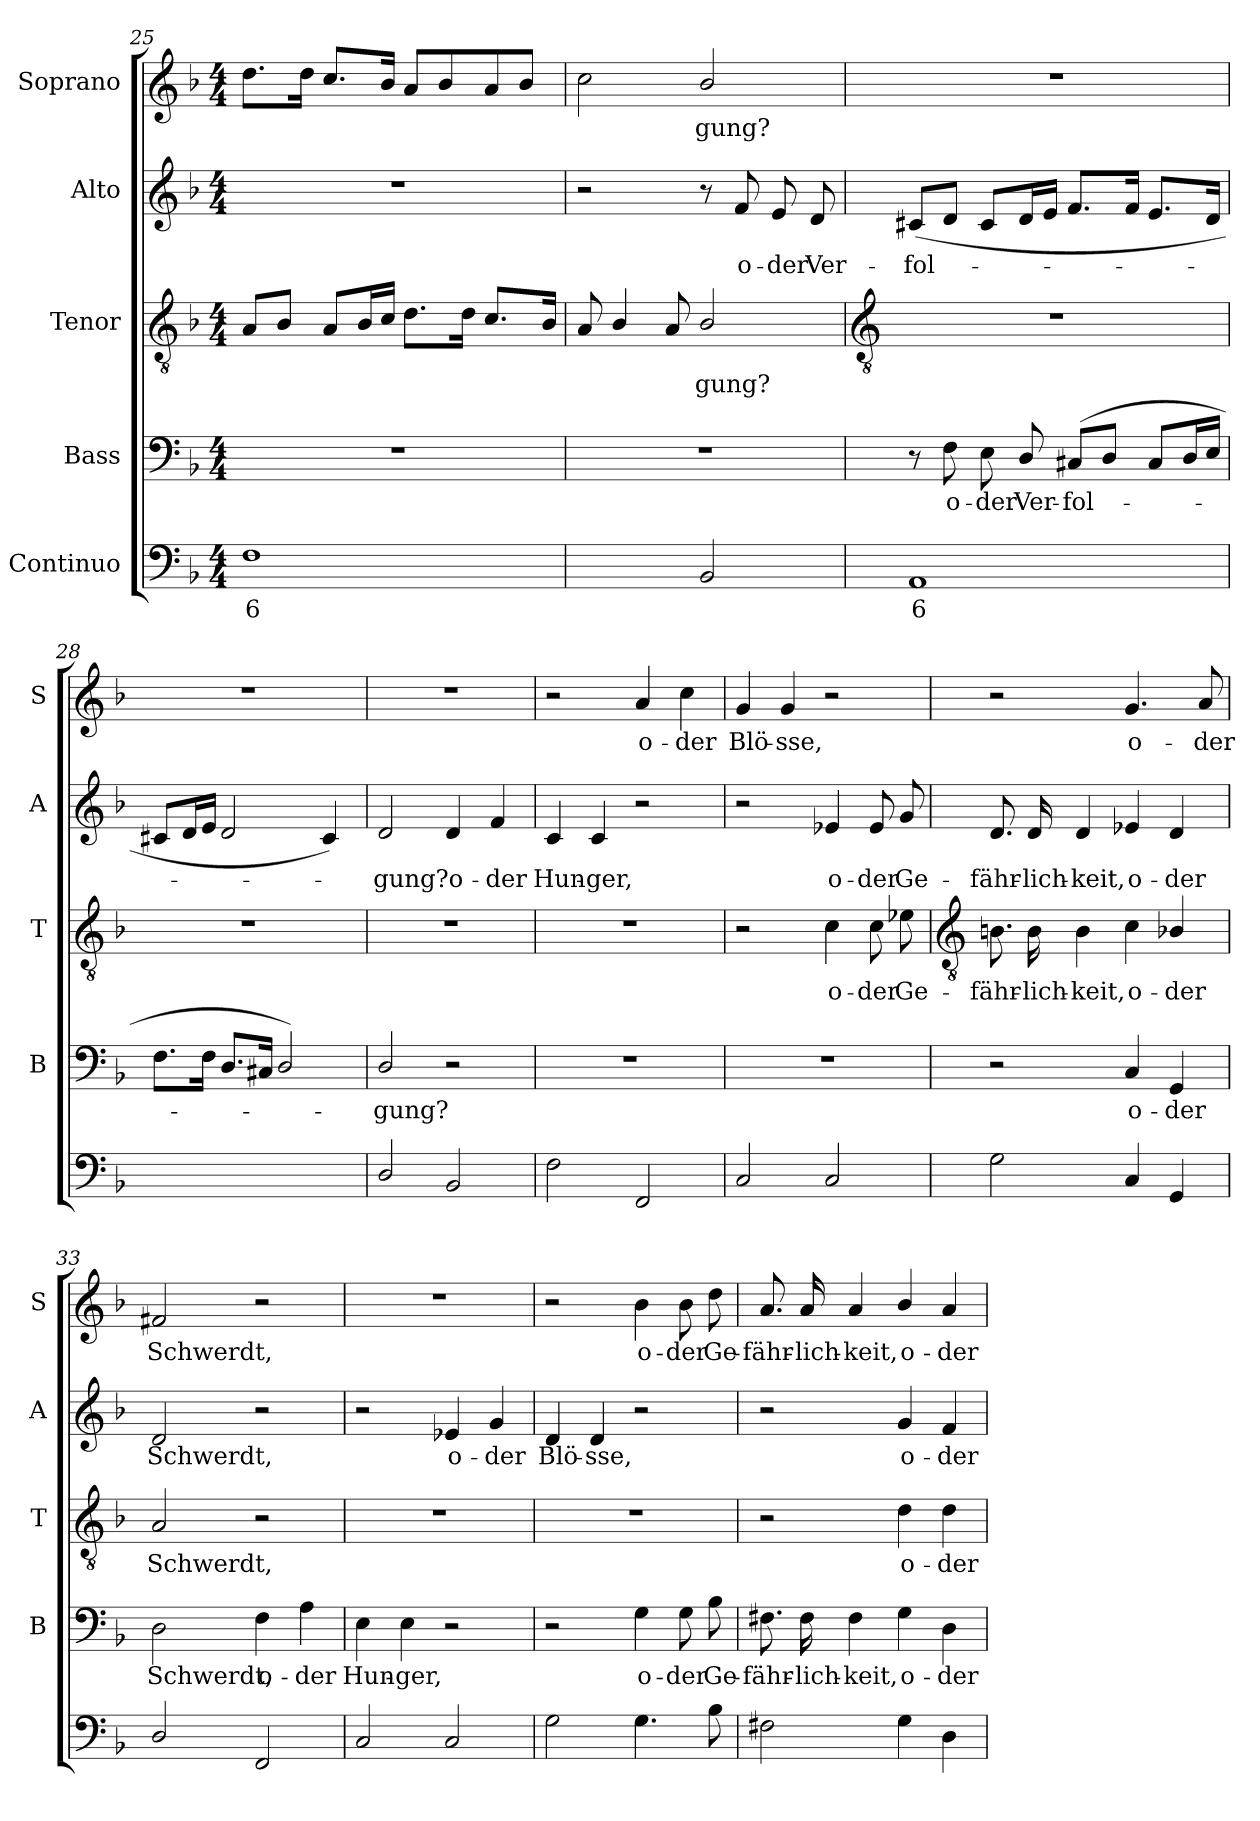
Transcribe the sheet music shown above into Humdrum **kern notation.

**kern	**text	**text	**kern	**text	**kern	**text	**kern	**text	**kern	**text
*part5	*part5	*part5	*part4	*part4	*part3	*part3	*part2	*part2	*part1	*part1
*staff5	*staff5	*staff5	*staff4	*staff4	*staff3	*staff3	*staff2	*staff2	*staff1	*staff1
*I"Continuo	*	*	*I"Bass	*	*I"Tenor	*	*I"Alto	*	*I"Soprano	*
*	*	*	*I'B	*	*I'T	*	*I'A	*	*I'S	*
*clefF4	*	*	*clefF4	*	*clefGv2	*	*clefG2	*	*clefG2	*
*k[b-]	*	*	*k[b-]	*	*k[b-]	*	*k[b-]	*	*k[b-]	*
*F:	*	*	*F:	*	*F:	*	*F:	*	*F:	*
*M4/4	*	*	*M4/4	*	*M4/4	*	*M4/4	*	*M4/4	*
=25	=25	=25	=25	=25	=25	=25	=25	=25	=25	=25
!	!LO:LY:b	!	!	!	!	!	!	!	!	!
1F	6	.	1r	.	8AL	.	1r	.	8.ddL	.
.	.	.	.	.	8B-J	.	.	.	.	.
.	.	.	.	.	.	.	.	.	16ddJ	.
.	.	.	.	.	8A/L	.	.	.	8.cc/L	.
.	.	.	.	.	16B-/L	.	.	.	.	.
.	.	.	.	.	16c/JJ	.	.	.	16b-/J	.
.	.	.	.	.	8.dL	.	.	.	8aL	.
.	.	.	.	.	.	.	.	.	8b-	.
.	.	.	.	.	16dJ	.	.	.	.	.
.	.	.	.	.	8.c/L	.	.	.	8a	.
.	.	.	.	.	.	.	.	.	8b-J	.
.	.	.	.	.	16B-/J	.	.	.	.	.
=26	=26	=26	=26	=26	=26	=26	=26	=26	=26	=26
!	!LO:LY:b	!	!	!	!	!	!	!	!	!
[8Fyy	3	.	1r	.	8A	.	2r	.	2cc	.
!	!LO:LY:b	!	!	!	!	!	!	!	!	!
4Fyy_	4	.	.	.	4B-/	.	.	.	.	.
!	!LO:LY:b	!	!	!	!	!	!	!	!	!
8FLyy]	3	.	.	.	8A	.	.	.	.	.
!	!	!	!	!	!	!LO:LY:b	!	!	!	!LO:LY:b
2BB-	.	.	.	.	2B-/	gung?	8r	.	2b-/	gung?
!	!	!	!	!	!	!	!	!LO:LY:b	!	!
.	.	.	.	.	.	.	8f	o-	.	.
!	!	!	!	!	!	!	!	!LO:LY:b	!	!
.	.	.	.	.	.	.	8e	-der	.	.
!	!	!	!	!	!	!	!	!LO:LY:b	!	!
.	.	.	.	.	.	.	8d	Ver-	.	.
!!LO:LB:g=z
=27	=27	=27	=27	=27	=27	=27	=27	=27	=27	=27
*	*	*	*	*	*clefGv2	*	*	*	*	*
!	!LO:LY:b	!	!	!	!	!	!	!LO:LY:b	!	!
1AA	6	.	8r	.	1r	.	(<8c#XL	-fol-	1r	.
!	!	!	!	!LO:LY:b	!	!	!	!	!	!
.	.	.	8F	o-	.	.	8dJ	.	.	.
!	!	!	!	!LO:LY:b	!	!	!	!	!	!
.	.	.	8E	-der	.	.	8c#L	.	.	.
!	!	!	!	!LO:LY:b	!	!	!	!	!	!
.	.	.	8D/	Ver-	.	.	16dL	.	.	.
.	.	.	.	.	.	.	16eJJ	.	.	.
!	!	!	!	!LO:LY:b	!	!	!	!	!	!
.	.	.	(<8C#XL	-fol-	.	.	8.fL	.	.	.
.	.	.	8DJ	.	.	.	.	.	.	.
.	.	.	.	.	.	.	16fJ	.	.	.
.	.	.	8C#/L	.	.	.	8.eL	.	.	.
.	.	.	16D/L	.	.	.	.	.	.	.
.	.	.	16E/JJ	.	.	.	16dJ	.	.	.
=28	=28	=28	=28	=28	=28	=28	=28	=28	=28	=28
!	!LO:LY:b	!	!	!	!	!	!	!	!	!
[4AAyy	6	.	8.FL	.	1r	.	8c#XL	.	1r	.
.	.	.	.	.	.	.	16dL	.	.	.
.	.	.	16FJ	.	.	.	16eJJ	.	.	.
!	!	!LO:LY:b	!	!	!	!	!	!	!	!
4AAyy_	.	4	8.DL	.	.	.	2d	.	.	.
.	.	.	16C#XJ	.	.	.	.	.	.	.
!	!	!LO:LY:b	!	!	!	!	!	!	!	!
4AAyy_	.	4	2D/)	.	.	.	.	.	.	.
4AAyy]	.	.	.	.	.	.	4c#)	.	.	.
=29	=29	=29	=29	=29	=29	=29	=29	=29	=29	=29
!	!	!	!	!LO:LY:b	!	!	!	!LO:LY:b	!	!
2D/	.	.	2D/	gung?	1r	.	2d	gung?	1r	.
!	!	!	!	!	!	!	!	!LO:LY:b	!	!
2BB-	.	.	2r	.	.	.	4d	o-	.	.
!	!	!	!	!	!	!	!	!LO:LY:b	!	!
.	.	.	.	.	.	.	4f	-der	.	.
=30	=30	=30	=30	=30	=30	=30	=30	=30	=30	=30
!	!	!	!	!	!	!	!	!LO:LY:b	!	!
2F	.	.	1r	.	1r	.	4c	Hun-	2r	.
!	!	!	!	!	!	!	!	!LO:LY:b	!	!
.	.	.	.	.	.	.	4c	-ger,	.	.
!	!	!	!	!	!	!	!	!	!	!LO:LY:b
2FF	.	.	.	.	.	.	2r	.	4a	o-
!	!	!	!	!	!	!	!	!	!	!LO:LY:b
.	.	.	.	.	.	.	.	.	4cc	-der
=31	=31	=31	=31	=31	=31	=31	=31	=31	=31	=31
!	!	!	!	!	!	!	!	!	!	!LO:LY:b
2C	.	.	1r	.	2r	.	2r	.	4g	Blö-
!	!	!	!	!	!	!	!	!	!	!LO:LY:b
.	.	.	.	.	.	.	.	.	4g	-sse,
!	!	!	!	!	!	!LO:LY:b	!	!LO:LY:b	!	!
2C	.	.	.	.	4c	o-	4e-X	o-	2r	.
!	!	!	!	!	!	!LO:LY:b	!	!LO:LY:b	!	!
.	.	.	.	.	8c	-der	8e-	-der	.	.
!	!	!	!	!	!	!LO:LY:b	!	!LO:LY:b	!	!
.	.	.	.	.	8e-X	Ge-	8g	Ge-	.	.
!!LO:LB:g=z
=32	=32	=32	=32	=32	=32	=32	=32	=32	=32	=32
*	*	*	*	*	*clefGv2	*	*	*	*	*
!	!	!	!	!	!	!LO:LY:b	!	!LO:LY:b	!	!
2G	.	.	2r	.	8.Bn	-fähr-	8.d	-fähr-	2r	.
!	!	!	!	!	!	!LO:LY:b	!	!LO:LY:b	!	!
.	.	.	.	.	16B	-lich-	16d	-lich-	.	.
!	!	!	!	!	!	!LO:LY:b	!	!LO:LY:b	!	!
.	.	.	.	.	4B	-keit,	4d	-keit,	.	.
!	!	!	!	!LO:LY:b	!	!LO:LY:b	!	!LO:LY:b	!	!LO:LY:b
4C	.	.	4C	o-	4c	o-	4e-X	o-	4.g	o-
!	!	!	!	!LO:LY:b	!	!LO:LY:b	!	!LO:LY:b	!	!
4GG	.	.	4GG	-der	4B-X/	-der	4d	-der	.	.
!	!	!	!	!	!	!	!	!	!	!LO:LY:b
.	.	.	.	.	.	.	.	.	8a	-der
=33	=33	=33	=33	=33	=33	=33	=33	=33	=33	=33
!	!	!	!	!LO:LY:b	!	!LO:LY:b	!	!LO:LY:b	!	!LO:LY:b
2D/	.	.	2D	Schwerdt,	2A	Schwerdt,	2d	Schwerdt,	2f#X	Schwerdt,
!	!	!	!	!LO:LY:b	!	!	!	!	!	!
2FF	.	.	4F	o-	2r	.	2r	.	2r	.
!	!	!	!	!LO:LY:b	!	!	!	!	!	!
.	.	.	4A	-der	.	.	.	.	.	.
=34	=34	=34	=34	=34	=34	=34	=34	=34	=34	=34
!	!	!	!	!LO:LY:b	!	!	!	!	!	!
2C	.	.	4E	Hun-	1r	.	2r	.	1r	.
!	!	!	!	!LO:LY:b	!	!	!	!	!	!
.	.	.	4E	-ger,	.	.	.	.	.	.
!	!	!	!	!	!	!	!	!LO:LY:b	!	!
2C	.	.	2r	.	.	.	4e-X	o-	.	.
!	!	!	!	!	!	!	!	!LO:LY:b	!	!
.	.	.	.	.	.	.	4g	-der	.	.
=35	=35	=35	=35	=35	=35	=35	=35	=35	=35	=35
!	!	!	!	!	!	!	!	!LO:LY:b	!	!
2G	.	.	2r	.	1r	.	4d	Blö-	2r	.
!	!	!	!	!	!	!	!	!LO:LY:b	!	!
.	.	.	.	.	.	.	4d	-sse,	.	.
!	!	!	!	!LO:LY:b	!	!	!	!	!	!LO:LY:b
4.G	.	.	4G	o-	.	.	2r	.	4b-	o-
!	!	!	!	!LO:LY:b	!	!	!	!	!	!LO:LY:b
.	.	.	8G	-der	.	.	.	.	8b-	-der
!	!	!	!	!LO:LY:b	!	!	!	!	!	!LO:LY:b
8B-	.	.	8B-	Ge-	.	.	.	.	8dd	Ge-
=36	=36	=36	=36	=36	=36	=36	=36	=36	=36	=36
!	!	!	!	!LO:LY:b	!	!	!	!	!	!LO:LY:b
2F#X	.	.	8.F#X	-fähr-	2r	.	2r	.	8.a	-fähr-
!	!	!	!	!LO:LY:b	!	!	!	!	!	!LO:LY:b
.	.	.	16F#	-lich-	.	.	.	.	16a	-lich-
!	!	!	!	!LO:LY:b	!	!	!	!	!	!LO:LY:b
.	.	.	4F#	-keit,	.	.	.	.	4a	-keit,
!	!	!	!	!LO:LY:b	!	!LO:LY:b	!	!LO:LY:b	!	!LO:LY:b
4G	.	.	4G	o-	4d	o-	4g	o-	4b-/	o-
!	!	!	!	!LO:LY:b	!	!LO:LY:b	!	!LO:LY:b	!	!LO:LY:b
4D	.	.	4D	-der	4d	-der	4f	-der	4a	-der
=	=	=	=	=	=	=	=	=	=	=
*-	*-	*-	*-	*-	*-	*-	*-	*-	*-	*-
